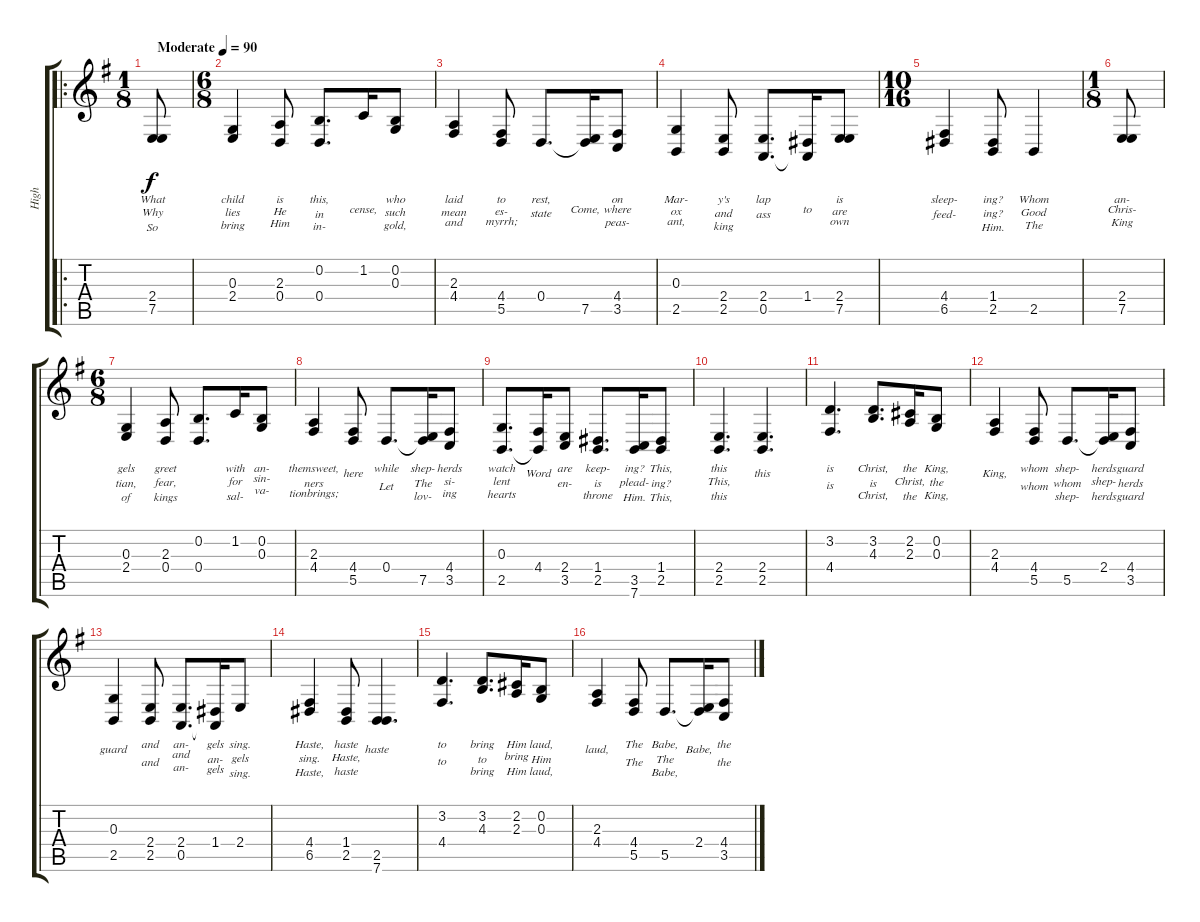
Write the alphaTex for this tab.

\track ("High" "High") {instrument acousticgrandpiano}
\staff {score tabs}
\tuning (E4 B3 G3 D3 A2 E2) {hide}
\ro
\ts (1 8)
\tempo (90 "Moderate")
\clef g2
\ks g
(2.4 7.5).8{lyrics (0 "What") lyrics (1 "Why") lyrics (2 "So") lyrics (3 "") lyrics (4 "") dy f instrument acousticgrandpiano} |
\ts (6 8)
(0.3 2.4).4{lyrics (0 "child") lyrics (1 "lies") lyrics (2 "bring") lyrics (3 "") lyrics (4 "")} (2.3 0.4).8{lyrics (0 "is") lyrics (1 "He") lyrics (2 "Him") lyrics (3 "") lyrics (4 "")} (0.2 0.4).8{d lyrics (0 "this,") lyrics (1 "in") lyrics (2 "in-") lyrics (3 "") lyrics (4 "")} 1.2.16{lyrics (0 "") lyrics (1 "") lyrics (2 "cense,") lyrics (3 "") lyrics (4 "")} (0.2 0.3).8{lyrics (0 "who") lyrics (1 "such") lyrics (2 "gold,") lyrics (3 "") lyrics (4 "")} |
(2.3 4.4).4{lyrics (0 "laid") lyrics (1 "mean") lyrics (2 "and") lyrics (3 "") lyrics (4 "")} (4.4 5.5).8{lyrics (0 "to") lyrics (1 "es-") lyrics (2 "myrrh;") lyrics (3 "") lyrics (4 "")} 0.4.8{d lyrics (0 "rest,") lyrics (1 "state") lyrics (2 "") lyrics (3 "") lyrics (4 "")} (0.4{t} 7.5).16{lyrics (0 "") lyrics (1 "") lyrics (2 "Come,") lyrics (3 "") lyrics (4 "")} (4.4 3.5).8{lyrics (0 "on") lyrics (1 "where") lyrics (2 "peas-") lyrics (3 "") lyrics (4 "")} |
(0.3 2.5).4{lyrics (0 "Mar-") lyrics (1 "ox") lyrics (2 "ant,") lyrics (3 "") lyrics (4 "")} (2.4 2.5).8{lyrics (0 "y's") lyrics (1 "and") lyrics (2 "king") lyrics (3 "") lyrics (4 "")} (2.4 0.5).8{d lyrics (0 "lap") lyrics (1 "ass") lyrics (2 "") lyrics (3 "") lyrics (4 "")} (1.4 0.5{t}).16{lyrics (0 "") lyrics (1 "") lyrics (2 "to") lyrics (3 "") lyrics (4 "")} (2.4 7.5).8{lyrics (0 "is") lyrics (1 "are") lyrics (2 "own") lyrics (3 "") lyrics (4 "")} |
\ts (10 16)
(4.4 6.5).4{lyrics (0 "sleep-") lyrics (1 "feed-") lyrics (2 "") lyrics (3 "") lyrics (4 "")} (1.4 2.5).8{lyrics (0 "ing?") lyrics (1 "ing?") lyrics (2 "Him.") lyrics (3 "") lyrics (4 "")} 2.5.4{lyrics (0 "Whom") lyrics (1 "Good") lyrics (2 "The") lyrics (3 "") lyrics (4 "")} |
\ts (1 8)
(2.4 7.5).8{lyrics (0 "an-") lyrics (1 "Chris-") lyrics (2 "King") lyrics (3 "") lyrics (4 "")} |
\ts (6 8)
(0.3 2.4).4{lyrics (0 "gels") lyrics (1 "tian,") lyrics (2 "of") lyrics (3 "") lyrics (4 "")} (2.3 0.4).8{lyrics (0 "greet") lyrics (1 "fear,") lyrics (2 "kings") lyrics (3 "") lyrics (4 "")} (0.2 0.4).8{d lyrics (0 "") lyrics (1 "") lyrics (2 "") lyrics (3 "") lyrics (4 "")} 1.2.16{lyrics (0 "with") lyrics (1 "for") lyrics (2 "sal-") lyrics (3 "") lyrics (4 "")} (0.2 0.3).8{lyrics (0 "an-") lyrics (1 "sin-") lyrics (2 "va-") lyrics (3 "") lyrics (4 "")} |
(2.3 4.4).4{lyrics (0 "themsweet,") lyrics (1 "ners") lyrics (2 "tionbrings;") lyrics (3 "") lyrics (4 "")} (4.4 5.5).8{lyrics (0 "") lyrics (1 "here") lyrics (2 "") lyrics (3 "") lyrics (4 "")} 0.4.8{d lyrics (0 "while") lyrics (1 "") lyrics (2 "Let") lyrics (3 "") lyrics (4 "")} (0.4{t} 7.5).16{lyrics (0 "shep-") lyrics (1 "The") lyrics (2 "lov-") lyrics (3 "") lyrics (4 "")} (4.4 3.5).8{lyrics (0 "herds") lyrics (1 "si-") lyrics (2 "ing") lyrics (3 "") lyrics (4 "")} |
(0.3 2.5).8{d lyrics (0 "watch") lyrics (1 "lent") lyrics (2 "hearts") lyrics (3 "") lyrics (4 "")} (4.4 2.5{t}).16{lyrics (0 "") lyrics (1 "Word") lyrics (2 "") lyrics (3 "") lyrics (4 "")} (2.4 3.5).8{lyrics (0 "are") lyrics (1 "") lyrics (2 "en-") lyrics (3 "") lyrics (4 "")} (1.4 2.5).8{d lyrics (0 "keep-") lyrics (1 "is") lyrics (2 "throne") lyrics (3 "") lyrics (4 "")} (3.5 7.6).16{lyrics (0 "ing?") lyrics (1 "plead-") lyrics (2 "Him.") lyrics (3 "") lyrics (4 "")} (1.4 2.5).8{lyrics (0 "This,") lyrics (1 "ing?") lyrics (2 "This,") lyrics (3 "") lyrics (4 "")} |
(2.4 2.5).4{d lyrics (0 "this") lyrics (1 "This,") lyrics (2 "this") lyrics (3 "") lyrics (4 "")} (2.4 2.5).4{d lyrics (0 "") lyrics (1 "this") lyrics (2 "") lyrics (3 "") lyrics (4 "")} |
(3.2 4.4).4{d lyrics (0 "is") lyrics (1 "") lyrics (2 "is") lyrics (3 "") lyrics (4 "")} (3.2 4.3).8{d lyrics (0 "Christ,") lyrics (1 "is") lyrics (2 "Christ,") lyrics (3 "") lyrics (4 "")} (2.2 2.3).16{lyrics (0 "the") lyrics (1 "Christ,") lyrics (2 "the") lyrics (3 "") lyrics (4 "")} (0.2 0.3).8{lyrics (0 "King,") lyrics (1 "the") lyrics (2 "King,") lyrics (3 "") lyrics (4 "")} |
(2.3 4.4).4{lyrics (0 "") lyrics (1 "King,") lyrics (2 "") lyrics (3 "") lyrics (4 "")} (4.4 5.5).8{lyrics (0 "whom") lyrics (1 "") lyrics (2 "whom") lyrics (3 "") lyrics (4 "")} 5.5.8{d lyrics (0 "shep-") lyrics (1 "whom") lyrics (2 "shep-") lyrics (3 "") lyrics (4 "")} (2.4 5.5{t}).16{lyrics (0 "herds") lyrics (1 "shep-") lyrics (2 "herds") lyrics (3 "") lyrics (4 "")} (4.4 3.5).8{lyrics (0 "guard") lyrics (1 "herds") lyrics (2 "guard") lyrics (3 "") lyrics (4 "")} |
(0.3 2.5).4{lyrics (0 "") lyrics (1 "guard") lyrics (2 "") lyrics (3 "") lyrics (4 "")} (2.4 2.5).8{lyrics (0 "and") lyrics (1 "") lyrics (2 "and") lyrics (3 "") lyrics (4 "")} (2.4 0.5).8{d lyrics (0 "an-") lyrics (1 "and") lyrics (2 "an-") lyrics (3 "") lyrics (4 "")} (1.4 0.5{t}).16{lyrics (0 "gels") lyrics (1 "an-") lyrics (2 "gels") lyrics (3 "") lyrics (4 "")} 2.4.8{lyrics (0 "sing.") lyrics (1 "gels") lyrics (2 "sing.") lyrics (3 "") lyrics (4 "")} |
(4.4 6.5).4{lyrics (0 "Haste,") lyrics (1 "sing.") lyrics (2 "Haste,") lyrics (3 "") lyrics (4 "")} (1.4 2.5).8{lyrics (0 "haste") lyrics (1 "Haste,") lyrics (2 "haste") lyrics (3 "") lyrics (4 "")} (2.5 7.6).4{d lyrics (0 "") lyrics (1 "haste") lyrics (2 "") lyrics (3 "") lyrics (4 "")} |
(3.2 4.4).4{d lyrics (0 "to") lyrics (1 "") lyrics (2 "to") lyrics (3 "") lyrics (4 "")} (3.2 4.3).8{d lyrics (0 "bring") lyrics (1 "to") lyrics (2 "bring") lyrics (3 "") lyrics (4 "")} (2.2 2.3).16{lyrics (0 "Him") lyrics (1 "bring") lyrics (2 "Him") lyrics (3 "") lyrics (4 "")} (0.2 0.3).8{lyrics (0 "laud,") lyrics (1 "Him") lyrics (2 "laud,") lyrics (3 "") lyrics (4 "")} |
(2.3 4.4).4{lyrics (0 "") lyrics (1 "laud,") lyrics (2 "") lyrics (3 "") lyrics (4 "")} (4.4 5.5).8{lyrics (0 "The") lyrics (1 "") lyrics (2 "The") lyrics (3 "") lyrics (4 "")} 5.5.8{d lyrics (0 "Babe,") lyrics (1 "The") lyrics (2 "Babe,") lyrics (3 "") lyrics (4 "")} (2.4 5.5{t}).16{lyrics (0 "") lyrics (1 "Babe,") lyrics (2 "") lyrics (3 "") lyrics (4 "")} (4.4 3.5).8{lyrics (0 "the") lyrics (1 "") lyrics (2 "the") lyrics (3 "") lyrics (4 "")}
